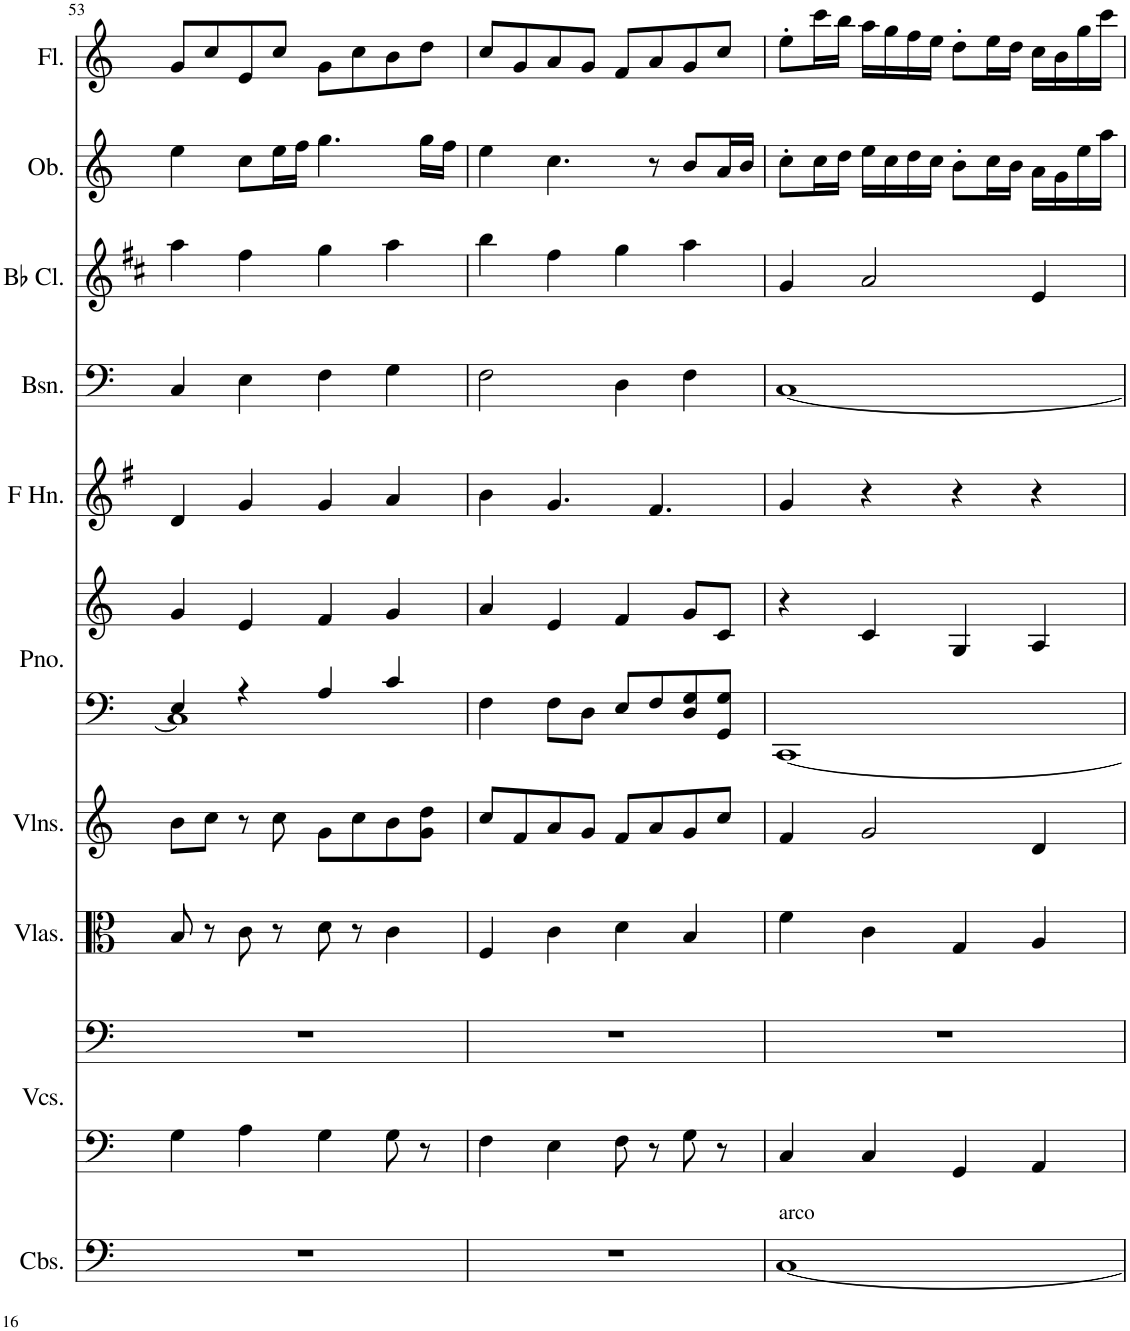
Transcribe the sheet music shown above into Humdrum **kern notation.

**kern	**kern	**kern	**kern	**kern	**kern	**kern	**kern	**kern	**kern	**kern	**kern
*part10	*part9	*part9	*part8	*part7	*part6	*part6	*part5	*part4	*part3	*part2	*part1
*staff12	*staff11	*staff10	*staff9	*staff8	*staff7	*staff6	*staff5	*staff4	*staff3	*staff2	*staff1
*I"Contrabasses	*I"Violoncellos	*	*I"Violas	*I"Violins	*I"Piano	*	*I"Horn in F	*I"Bassoon	*I"Bb Clarinet	*I"Oboe	*I"Flute
*I'Cbs.	*I'Vcs.	*	*I'Vlas.	*I'Vlns.	*I'Pno.	*	*	*I'Bsn.	*I'Bb Cl.	*I'Ob.	*I'Fl.
!!LO:PB:g=z
*clefF4	*clefF4	*clefF4	*clefC3	*clefG2	*clefF4	*clefG2	*clefG2	*clefF4	*clefG2	*clefG2	*clefG2
*Trd7c12	*	*	*	*	*	*	*Trd4c7	*	*Trd1c2	*	*
*k[]	*k[]	*k[]	*k[]	*k[]	*k[]	*k[]	*k[f#]	*k[]	*k[f#c#]	*k[]	*k[]
*M4/4	*M4/4	*M4/4	*M4/4	*M4/4	*M4/4	*M4/4	*M4/4	*M4/4	*M4/4	*M4/4	*M4/4
=53	=53	=53	=53	=53	=53	=53	=53	=53	=53	=53	=53
*	*	*	*	*	*^	*	*	*	*	*	*
1r	4G\	1r	8B/	8b\L	4E/	1C]	4g/	4d/	4C/	4aa\	4ee\	8g/L
.	.	.	8r	8cc\J	.	.	.	.	.	.	.	8cc/
.	4A\	.	8c\	8r	4r	.	4e/	4g/	4E\	4ff#\	8cc\L	8e/
.	.	.	8r	8cc\	.	.	.	.	.	.	16ee\L	8cc/J
.	.	.	.	.	.	.	.	.	.	.	16ff\JJ	.
.	4G\	.	8d\	8g\L	4A/	.	4f/	4g/	4F\	4gg\	4.gg\	8g\L
.	.	.	8r	8cc\	.	.	.	.	.	.	.	8cc\
.	8G\	.	4c\	8b\	4c/	.	4g/	4a/	4G\	4aa\	.	8b\
.	8r	.	.	8g\ 8dd\J	.	.	.	.	.	.	16gg\LL	8dd\J
.	.	.	.	.	.	.	.	.	.	.	16ff\JJ	.
*	*	*	*	*	*v	*v	*	*	*	*	*	*
=54	=54	=54	=54	=54	=54	=54	=54	=54	=54	=54	=54
1r	4F\	1r	4F/	8cc/L	4F\	4a/	4b\	2F\	4bb\	4ee\	8cc/L
.	.	.	.	8f/	.	.	.	.	.	.	8g/
.	4E\	.	4c\	8a/	8F\L	4e/	4.g/	.	4ff#\	4.cc\	8a/
.	.	.	.	8g/J	8D\J	.	.	.	.	.	8g/J
.	8F\	.	4d\	8f/L	8E/L	4f/	.	4D\	4gg\	.	8f/L
.	8r	.	.	8a/	8F/	.	4.f#/	.	.	8r	8a/
.	8G\	.	4B/	8g/	8D/ 8G/	8g/L	.	4F\	4aa\	8b/L	8g/
.	8r	.	.	8cc/J	8GG/ 8G/J	8c/J	.	.	.	16a/L	8cc/J
.	.	.	.	.	.	.	.	.	.	16b/JJ	.
=55	=55	=55	=55	=55	=55	=55	=55	=55	=55	=55	=55
!LO:TX:a:t=arco	!	!	!	!	!	!	!	!	!	!	!
[1C	4C/	1r	4f\	4f/	[1CC	4r	4g/	[1C	4g/	8cc'\L	8ee'\L
.	.	.	.	.	.	.	.	.	.	16cc\L	16ccc\L
.	.	.	.	.	.	.	.	.	.	16dd\JJ	16bb\JJ
.	4C/	.	4c\	2g/	.	4c/	4r	.	2a/	16ee\LL	16aa\LL
.	.	.	.	.	.	.	.	.	.	16cc\	16gg\
.	.	.	.	.	.	.	.	.	.	16dd\	16ff\
.	.	.	.	.	.	.	.	.	.	16cc\JJ	16ee\JJ
.	4GG/	.	4G/	.	.	4G/	4r	.	.	8b'\L	8dd'\L
.	.	.	.	.	.	.	.	.	.	16cc\L	16ee\L
.	.	.	.	.	.	.	.	.	.	16b\JJ	16dd\JJ
.	4AA/	.	4A/	4d/	.	4A/	4r	.	4e/	16a\LL	16cc\LL
.	.	.	.	.	.	.	.	.	.	16g\	16b\
.	.	.	.	.	.	.	.	.	.	16ee\	16gg\
.	.	.	.	.	.	.	.	.	.	16aa\JJ	16ccc\JJ
=	=	=	=	=	=	=	=	=	=	=	=
*-	*-	*-	*-	*-	*-	*-	*-	*-	*-	*-	*-
